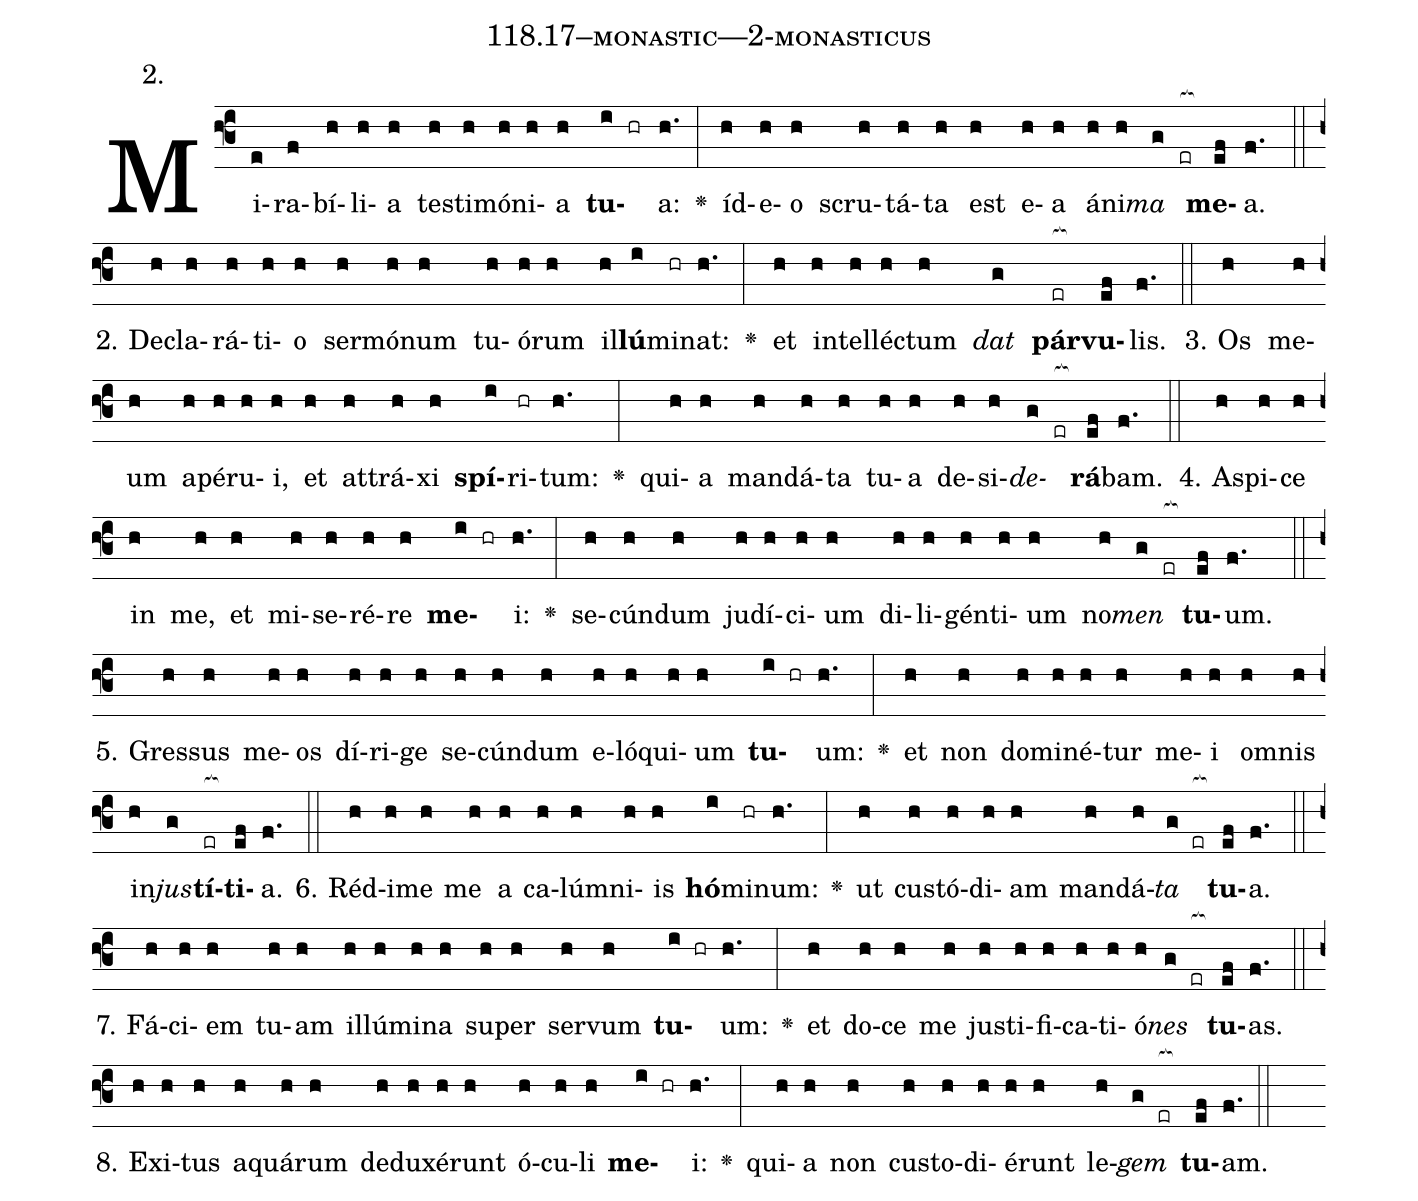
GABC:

name: 118.17--monastic---2-monasticus;
annotation: 2.;
%%
(f3)Mi(e)ra(f)bí(h)li(h)a(h) tes(h)ti(h)mó(h)ni(h)a(h) <b>tu</b>(i hr)a:(h.) <v>\greheightstar</v>(:) íd(h)e(h)o(h) scru(h)tá(h)ta(h) est(h) e(h)a(h) á(h)ni(h)<i>ma</i>(g er[ocb:1{]) <b>me</b>(ef[ocb:0}])a.(f.) (::)
2. De(h)cla(h)rá(h)ti(h)o(h) ser(h)mó(h)num(h) tu(h)ó(h)rum(h) il(h)<b>lú</b>(i)mi(hr)nat:(h.) <v>\greheightstar</v>(:) et(h) in(h)tel(h)léc(h)tum(h) <i>dat</i>(g) <b>pár</b>(er[ocb:1{])<b>vu</b>(ef[ocb:0}])lis.(f.) (::)
3. Os(h) me(h)um(h) a(h)pé(h)ru(h)i,(h) et(h) at(h)trá(h)xi(h) <b>spí</b>(i)ri(hr)tum:(h.) <v>\greheightstar</v>(:) qui(h)a(h) man(h)dá(h)ta(h) tu(h)a(h) de(h)si(h)<i>de</i>(g er[ocb:1{])<b>rá</b>(ef[ocb:0}])bam.(f.) (::)
4. A(h)spi(h)ce(h) in(h) me,(h) et(h) mi(h)se(h)ré(h)re(h) <b>me</b>(i hr)i:(h.) <v>\greheightstar</v>(:) se(h)cún(h)dum(h) ju(h)dí(h)ci(h)um(h) di(h)li(h)gén(h)ti(h)um(h) no(h)<i>men</i>(g er[ocb:1{]) <b>tu</b>(ef[ocb:0}])um.(f.) (::)
5. Gres(h)sus(h) me(h)os(h) dí(h)ri(h)ge(h) se(h)cún(h)dum(h) e(h)ló(h)qui(h)um(h) <b>tu</b>(i hr)um:(h.) <v>\greheightstar</v>(:) et(h) non(h) do(h)mi(h)né(h)tur(h) me(h)i(h) om(h)nis(h) in(h)<i>jus</i>(g)<b>tí</b>(er[ocb:1{])<b>ti</b>(ef[ocb:0}])a.(f.) (::)
6. Réd(h)i(h)me(h) me(h) a(h) ca(h)lúm(h)ni(h)is(h) <b>hó</b>(i)mi(hr)num:(h.) <v>\greheightstar</v>(:) ut(h) cus(h)tó(h)di(h)am(h) man(h)dá(h)<i>ta</i>(g er[ocb:1{]) <b>tu</b>(ef[ocb:0}])a.(f.) (::)
7. Fá(h)ci(h)em(h) tu(h)am(h) il(h)lú(h)mi(h)na(h) su(h)per(h) ser(h)vum(h) <b>tu</b>(i hr)um:(h.) <v>\greheightstar</v>(:) et(h) do(h)ce(h) me(h) jus(h)ti(h)fi(h)ca(h)ti(h)ó(h)<i>nes</i>(g er[ocb:1{]) <b>tu</b>(ef[ocb:0}])as.(f.) (::)
8. Ex(h)i(h)tus(h) a(h)quá(h)rum(h) de(h)du(h)xé(h)runt(h) ó(h)cu(h)li(h) <b>me</b>(i hr)i:(h.) <v>\greheightstar</v>(:) qui(h)a(h) non(h) cus(h)to(h)di(h)é(h)runt(h) le(h)<i>gem</i>(g er[ocb:1{]) <b>tu</b>(ef[ocb:0}])am.(f.) (::)
